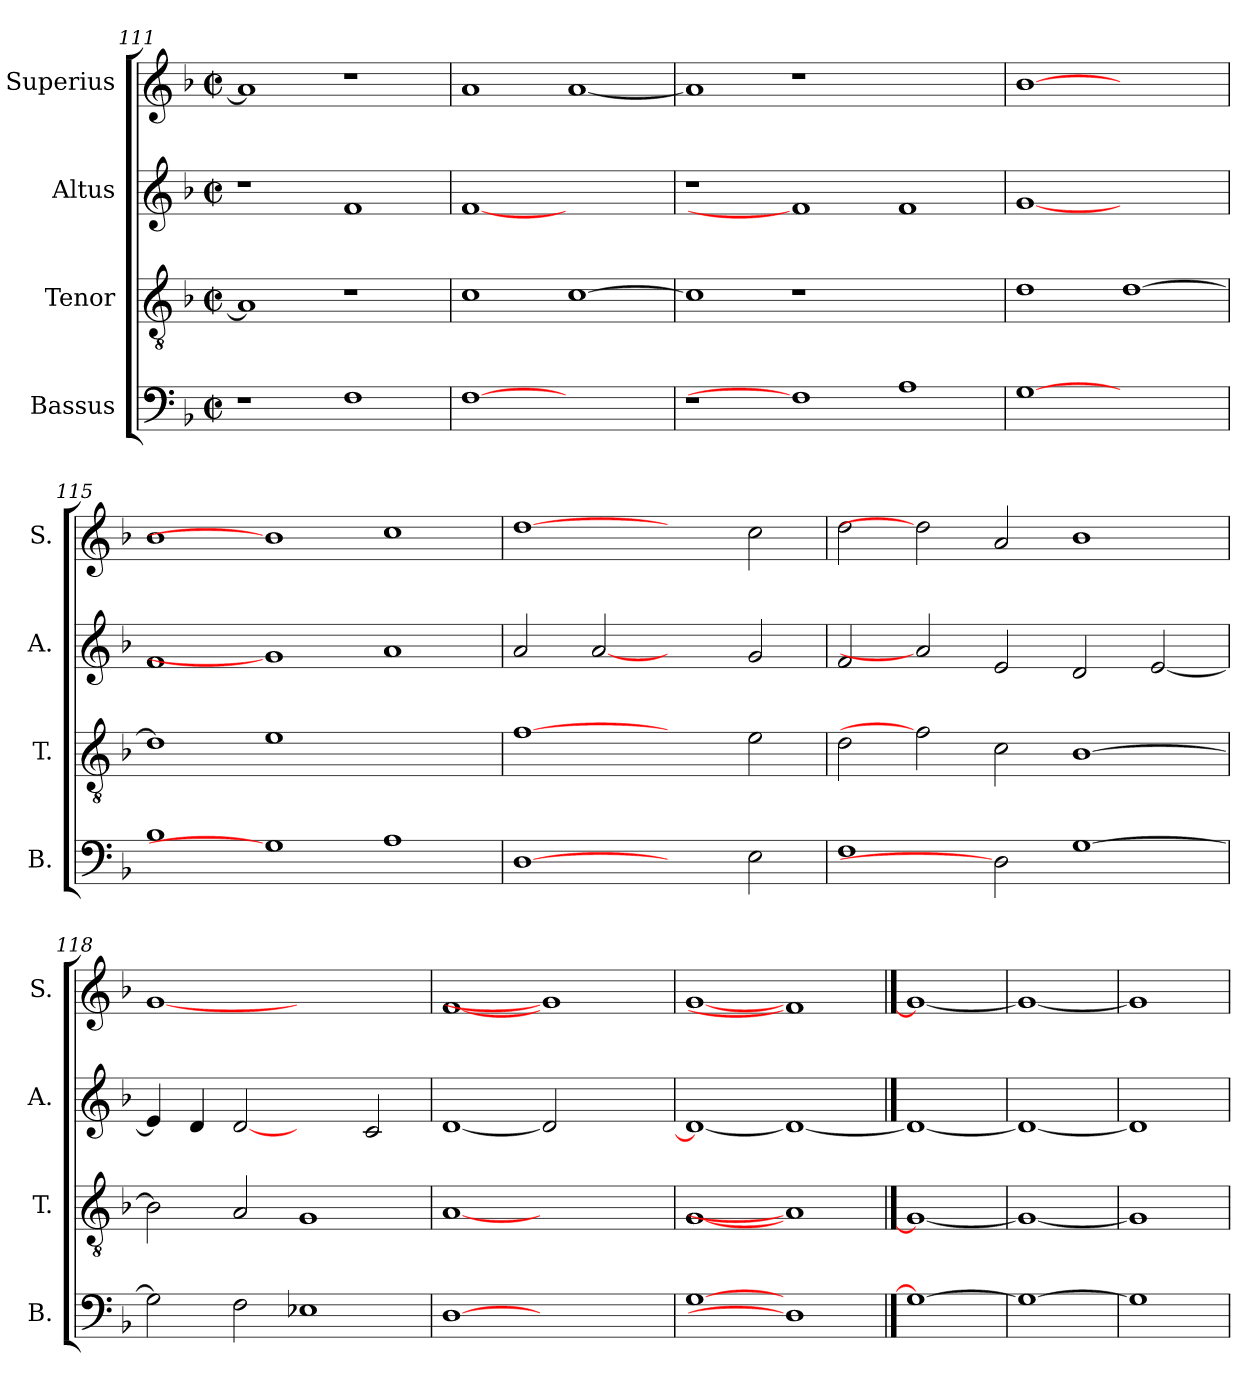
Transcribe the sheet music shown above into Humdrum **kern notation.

**kern	**kern	**kern	**kern
*part4	*part3	*part2	*part1
*staff4	*staff3	*staff2	*staff1
*I"Bassus	*I"Tenor	*I"Altus	*I"Superius
*I'B.	*I'T.	*I'A.	*I'S.
*clefF4	*clefGv2	*clefG2	*clefG2
*	*ITrd7c12	*	*
*k[b-]	*k[b-]	*k[b-]	*k[b-]
*F:	*F:	*F:	*F:
*M2/2	*M2/2	*M2/2	*M2/2
*met(c|)	*met(c|)	*met(c|)	*met(c|)
=111	=111	=111	=111
1r	1AAi]	1r	1ai]
1Fi	1r	1fi	1r
=112	=112	=112	=112
[1Fi	1Ci	[1fi	1ai
1ryy	[>1Ci	1ryy	[<1ai
!!LO:PB:g=z
=113	=113	=113	=113
1r	1Ci]	1r	1ai]
1Fi]	1r	1fi]	1r
1Ai	1ryy	1fi	1ryy
=114	=114	=114	=114
[1Gi	1Di	[1gi	[1b-i
1ryy	[>1Di	1ryy	1ryy
=115	=115	=115	=115
1B-i	1Di]	1fi	1b-i
1Gi]	1Ei	1gi]	1b-i]
1Ai	1ryy	1ai	1cci
=116	=116	=116	=116
[1Di	[1Fi	2ai/	[1ddi
.	.	[2ai	.
2ryy	2ryy	2ryy	2ryy
2Ei\	2Ei\	2gi/	2cci\
=117	=117	=117	=117
1Fi	2Di\	2fi/	2ddi\
.	2Fi]	2ai]	2ddi]
2Di]	2Ci\	2ei/	2ai/
[>1Gi	[>1BB-i	2di/	1b-i
.	.	[<2ei/	.
=118	=118	=118	=118
2Gi\]	2BB-i\]	4ei/]	[1gi
.	.	4di/	.
2Fi\	2AAi/	[2di	.
1E-Xi	1GGi	2ryy	1ryy
.	.	2ci/	.
=119	=119	=119	=119
[1Di	[1AAi	[<1di	[1fi
1ryy	1ryy	2di]	1gi]
.	.	2ryy	.
=120	=120	=120	=120
[1Gi	[1GGi	1di_<	[1gi
1Di]	1AAi]	1di_	1fi]
==121	==121	==121	==121
1Gi_	1GGi_	1di_	1gi_
=122	=122	=122	=122
1Gi_	1GGi_	1di_	1gi_
=123	=123	=123	=123
1Gi]	1GGi]	1di]	1gi]
=	=	=	=
*-	*-	*-	*-
